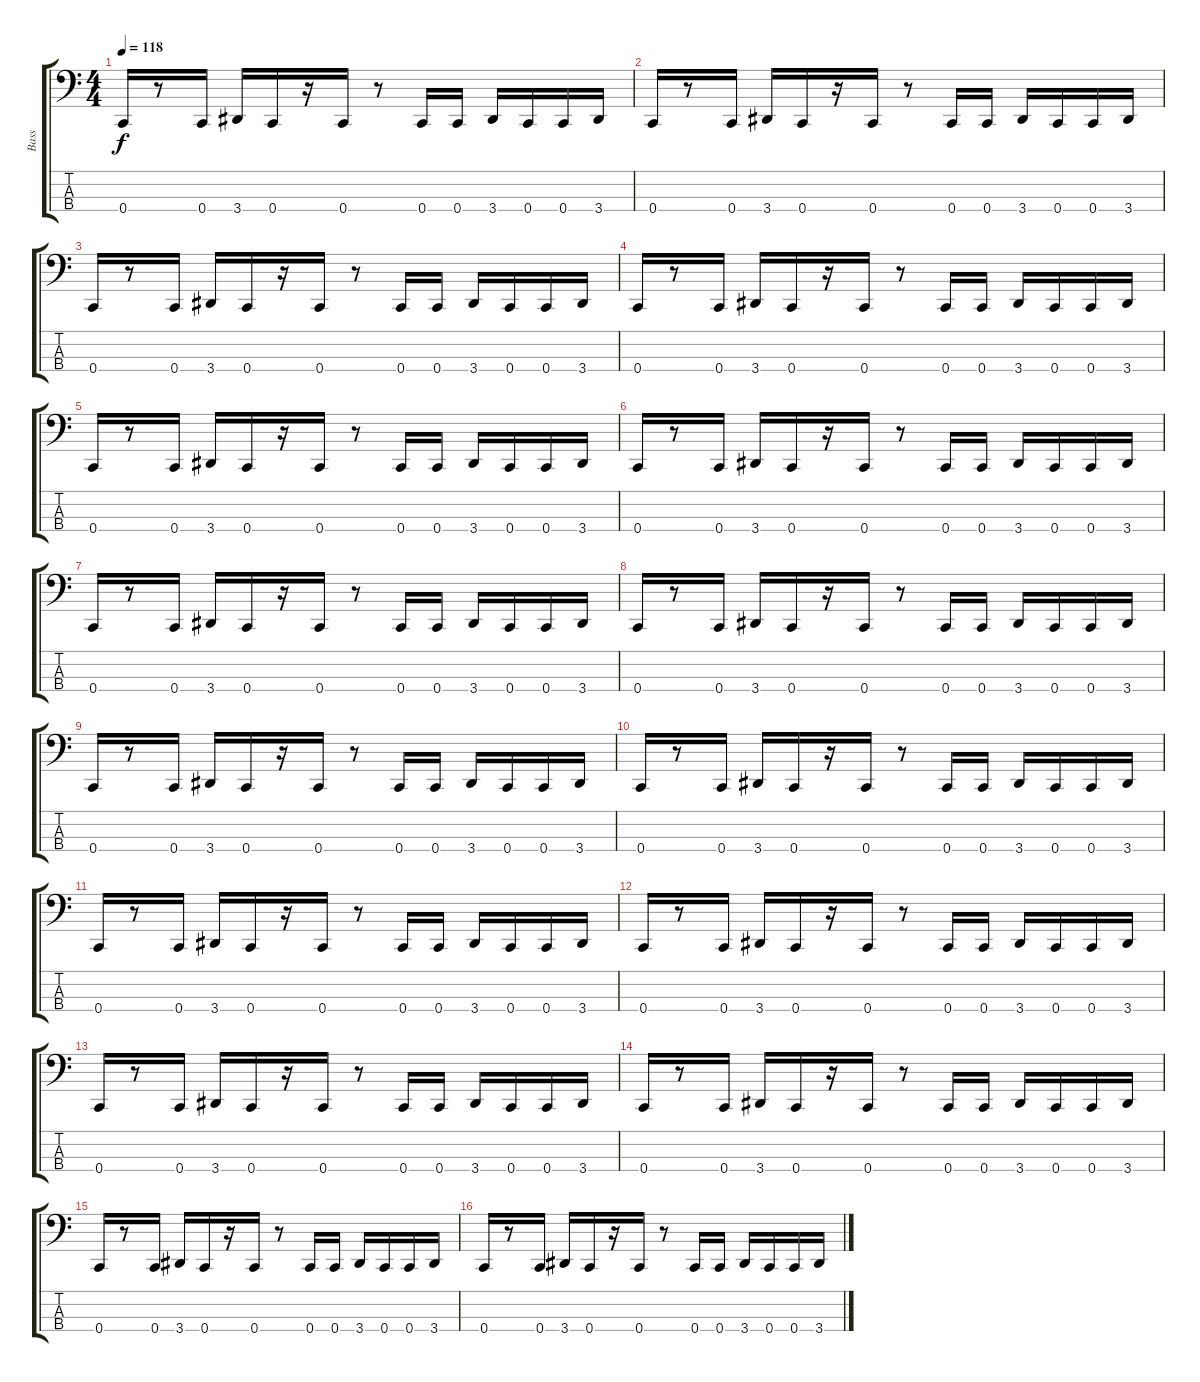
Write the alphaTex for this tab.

\track ("Bass" "Bass") {instrument electricbassfinger}
\staff {score tabs}
\tuning (F2 C2 G1 C1) {hide}
\ts (4 4)
\tempo 118
\clef f4
\ks c
0.4.16{dy f} r.8 0.4.16 3.4.16 0.4.16 r.16 0.4.16 r.8 0.4.16 0.4.16 3.4.16 0.4.16 0.4.16 3.4.16 |
0.4.16 r.8 0.4.16 3.4.16 0.4.16 r.16 0.4.16 r.8 0.4.16 0.4.16 3.4.16 0.4.16 0.4.16 3.4.16 |
0.4.16 r.8 0.4.16 3.4.16 0.4.16 r.16 0.4.16 r.8 0.4.16 0.4.16 3.4.16 0.4.16 0.4.16 3.4.16 |
0.4.16 r.8 0.4.16 3.4.16 0.4.16 r.16 0.4.16 r.8 0.4.16 0.4.16 3.4.16 0.4.16 0.4.16 3.4.16 |
0.4.16 r.8 0.4.16 3.4.16 0.4.16 r.16 0.4.16 r.8 0.4.16 0.4.16 3.4.16 0.4.16 0.4.16 3.4.16 |
0.4.16 r.8 0.4.16 3.4.16 0.4.16 r.16 0.4.16 r.8 0.4.16 0.4.16 3.4.16 0.4.16 0.4.16 3.4.16 |
0.4.16 r.8 0.4.16 3.4.16 0.4.16 r.16 0.4.16 r.8 0.4.16 0.4.16 3.4.16 0.4.16 0.4.16 3.4.16 |
0.4.16 r.8 0.4.16 3.4.16 0.4.16 r.16 0.4.16 r.8 0.4.16 0.4.16 3.4.16 0.4.16 0.4.16 3.4.16 |
0.4.16 r.8 0.4.16 3.4.16 0.4.16 r.16 0.4.16 r.8 0.4.16 0.4.16 3.4.16 0.4.16 0.4.16 3.4.16 |
0.4.16 r.8 0.4.16 3.4.16 0.4.16 r.16 0.4.16 r.8 0.4.16 0.4.16 3.4.16 0.4.16 0.4.16 3.4.16 |
0.4.16 r.8 0.4.16 3.4.16 0.4.16 r.16 0.4.16 r.8 0.4.16 0.4.16 3.4.16 0.4.16 0.4.16 3.4.16 |
0.4.16 r.8 0.4.16 3.4.16 0.4.16 r.16 0.4.16 r.8 0.4.16 0.4.16 3.4.16 0.4.16 0.4.16 3.4.16 |
0.4.16 r.8 0.4.16 3.4.16 0.4.16 r.16 0.4.16 r.8 0.4.16 0.4.16 3.4.16 0.4.16 0.4.16 3.4.16 |
0.4.16 r.8 0.4.16 3.4.16 0.4.16 r.16 0.4.16 r.8 0.4.16 0.4.16 3.4.16 0.4.16 0.4.16 3.4.16 |
0.4.16 r.8 0.4.16 3.4.16 0.4.16 r.16 0.4.16 r.8 0.4.16 0.4.16 3.4.16 0.4.16 0.4.16 3.4.16 |
0.4.16 r.8 0.4.16 3.4.16 0.4.16 r.16 0.4.16 r.8 0.4.16 0.4.16 3.4.16 0.4.16 0.4.16 3.4.16
